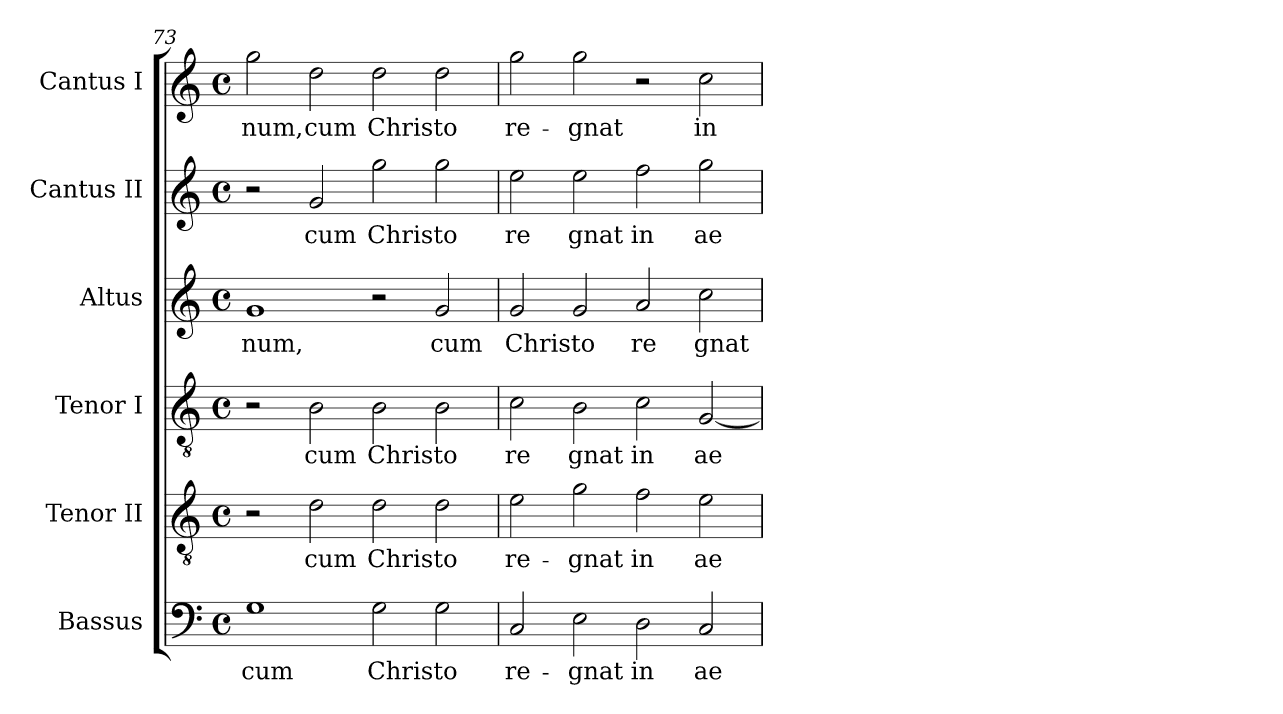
**kern	**text	**kern	**text	**kern	**text	**kern	**text	**kern	**text	**kern	**text
*part6	*part6	*part5	*part5	*part4	*part4	*part3	*part3	*part2	*part2	*part1	*part1
*staff6	*staff6	*staff5	*staff5	*staff4	*staff4	*staff3	*staff3	*staff2	*staff2	*staff1	*staff1
*I"Bassus	*	*I"Tenor II	*	*I"Tenor I	*	*I"Altus	*	*I"Cantus II	*	*I"Cantus I	*
!!LO:LB:g=z
*clefF4	*	*clefGv2	*	*clefGv2	*	*clefG2	*	*clefG2	*	*clefG2	*
*M4/4	*	*M4/4	*	*M4/4	*	*M4/4	*	*M4/4	*	*M4/4	*
*met(c)	*	*met(c)	*	*met(c)	*	*met(c)	*	*met(c)	*	*met(c)	*
=73	=73	=73	=73	=73	=73	=73	=73	=73	=73	=73	=73
!	!LO:LY:b:cj	!	!	!	!	!	!LO:LY:b:cj	!	!	!	!LO:LY:b:cj
1G	cum	2r	.	2r	.	1g	num,	2r	.	2gg\	-num,
!	!	!	!LO:LY:b:cj	!	!LO:LY:b:cj	!	!	!	!LO:LY:b:cj	!	!LO:LY:b:cj
.	.	2d\	cum	2B\	cum	.	.	2g/	cum	2dd\	cum
!	!LO:LY:b:cj	!	!LO:LY:b:cj	!	!LO:LY:b:cj	!	!	!	!LO:LY:b:cj	!	!LO:LY:b:cj
2G\	Christo	2d\	Christo	2B\	Christo	2r	.	2gg\	Christo	2dd\	Christo
!	!	!	!	!	!	!	!LO:LY:b:cj	!	!	!	!
2G\	.	2d\	.	2B\	.	2g/	cum	2gg\	.	2dd\	.
=74	=74	=74	=74	=74	=74	=74	=74	=74	=74	=74	=74
!	!LO:LY:b:cj	!	!LO:LY:b:cj	!	!LO:LY:b:cj	!	!LO:LY:b:cj	!	!LO:LY:b:cj	!	!LO:LY:b:cj
2C/	re-	2e\	re-	2c\	re	2g/	Christo	2ee\	re	2gg\	re-
!	!LO:LY:b:cj	!	!LO:LY:b:cj	!	!LO:LY:b:cj	!	!	!	!LO:LY:b:cj	!	!LO:LY:b:cj
2E\	-gnat	2g\	-gnat	2B\	gnat	2g/	.	2ee\	gnat	2gg\	-gnat
!	!LO:LY:b:cj	!	!LO:LY:b:cj	!	!LO:LY:b:cj	!	!LO:LY:b:cj	!	!LO:LY:b:cj	!	!
2D\	in	2f\	in	2c\	in	2a/	re	2ff\	in	2r	.
!	!LO:LY:b:cj	!	!LO:LY:b:cj	!	!LO:LY:b:cj	!	!LO:LY:b:cj	!	!LO:LY:b:cj	!	!LO:LY:b:cj
2C/	ae-	2e\	ae-	[<2G/	ae	2cc\	gnat	2gg\	ae	2cc\	in
=	=	=	=	=	=	=	=	=	=	=	=
*-	*-	*-	*-	*-	*-	*-	*-	*-	*-	*-	*-
